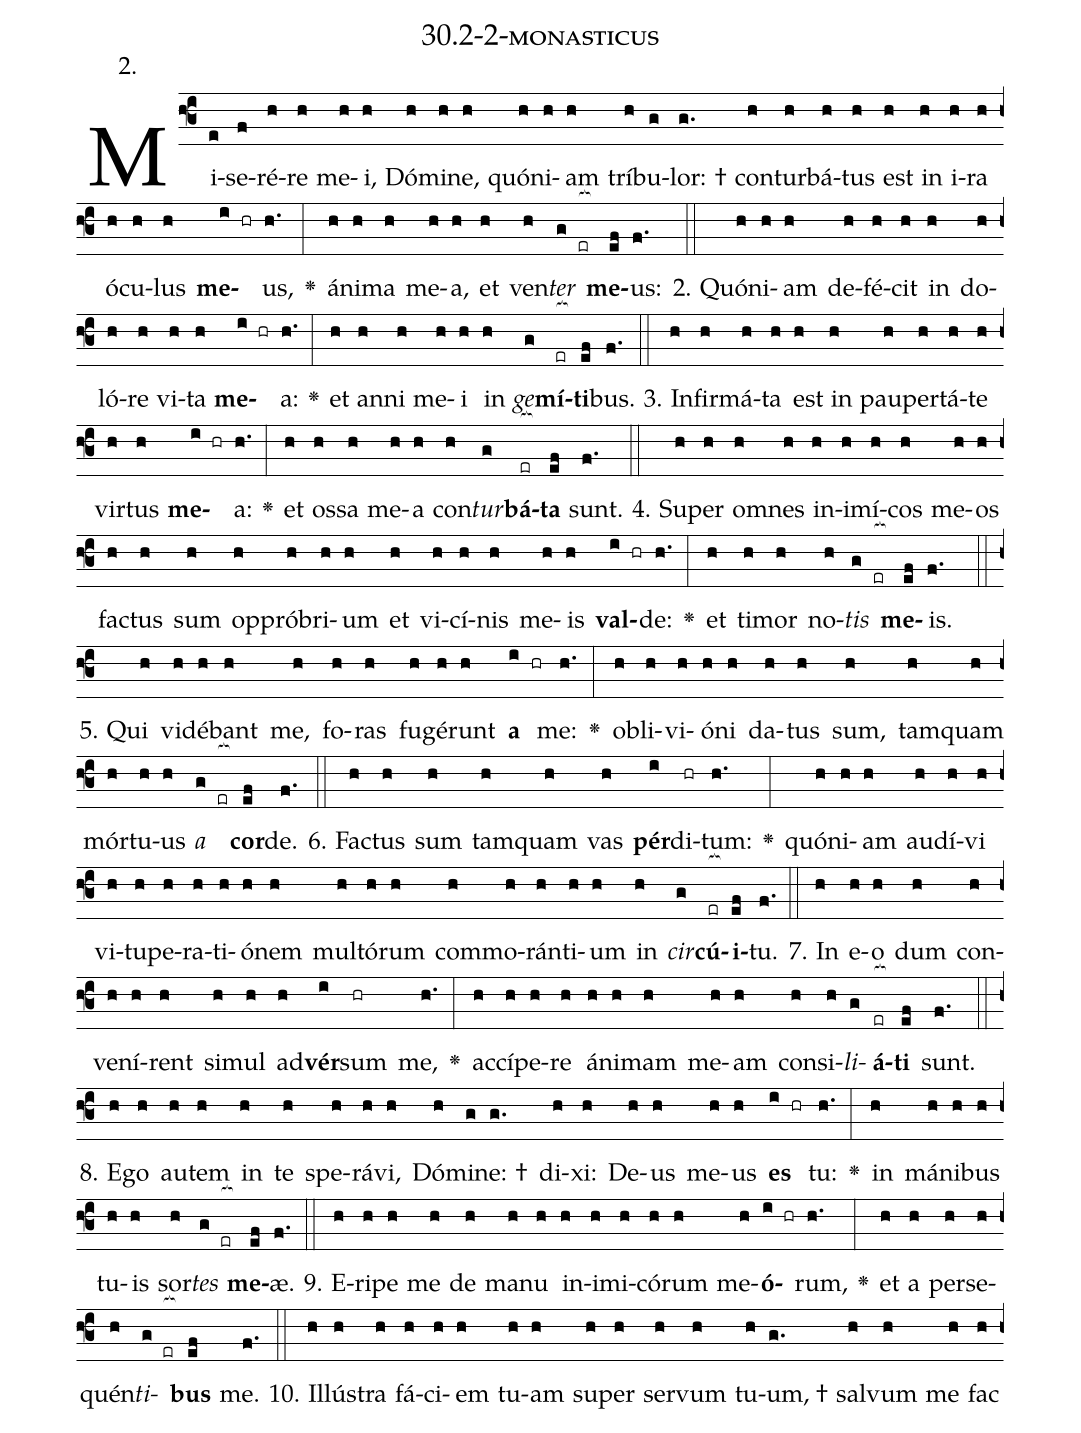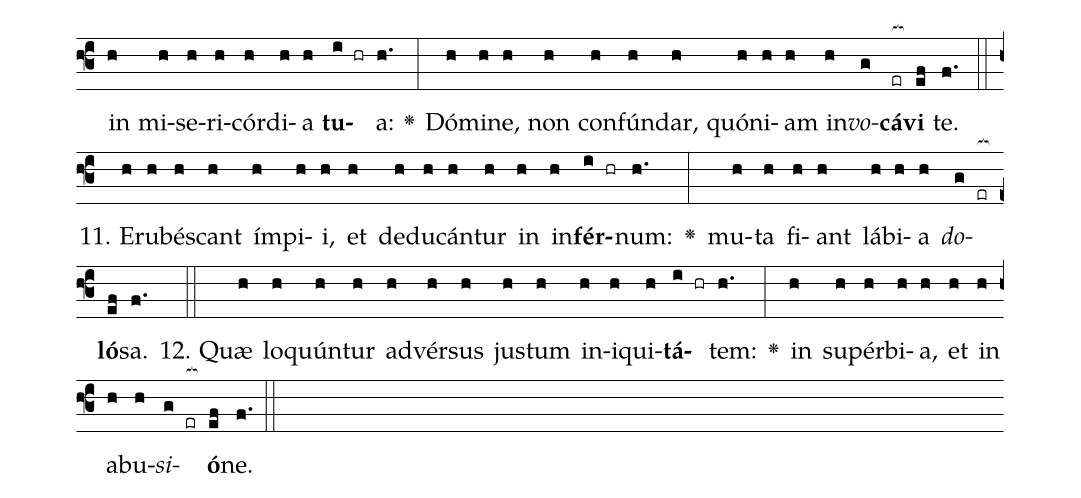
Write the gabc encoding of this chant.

name: 30.2-2-monasticus;
annotation: 2.;
%%
(f3)Mi(e)se(f)ré(h)re(h) me(h)i,(h) Dó(h)mi(h)ne,(h) quón(h)i(h)am(h) trí(h)bu(g)lor: †(g.) con(h)tur(h)bá(h)tus(h) est(h) in(h) i(h)ra(h) ó(h)cu(h)lus(h) <b>me</b>(i hr)us,(h.) <v>\greheightstar</v>(:) á(h)ni(h)ma(h) me(h)a,(h) et(h) ven(h)<i>ter</i>(g er[ocb:1{]) <b>me</b>(ef[ocb:0}])us:(f.) (::)
2. Quón(h)i(h)am(h) de(h)fé(h)cit(h) in(h) do(h)ló(h)re(h) vi(h)ta(h) <b>me</b>(i hr)a:(h.) <v>\greheightstar</v>(:) et(h) an(h)ni(h) me(h)i(h) in(h) <i>ge</i>(g)<b>mí</b>(er[ocb:1{])<b>ti</b>(ef[ocb:0}])bus.(f.) (::)
3. In(h)fir(h)má(h)ta(h) est(h) in(h) pau(h)per(h)tá(h)te(h) vir(h)tus(h) <b>me</b>(i hr)a:(h.) <v>\greheightstar</v>(:) et(h) os(h)sa(h) me(h)a(h) con(h)<i>tur</i>(g)<b>bá</b>(er[ocb:1{])<b>ta</b>(ef[ocb:0}]) sunt.(f.) (::)
4. Su(h)per(h) om(h)nes(h) in(h)i(h)mí(h)cos(h) me(h)os(h) fac(h)tus(h) sum(h) op(h)pró(h)bri(h)um(h) et(h) vi(h)cí(h)nis(h) me(h)is(h) <b>val</b>(i hr)de:(h.) <v>\greheightstar</v>(:) et(h) ti(h)mor(h) no(h)<i>tis</i>(g er[ocb:1{]) <b>me</b>(ef[ocb:0}])is.(f.) (::)
5. Qui(h) vi(h)dé(h)bant(h) me,(h) fo(h)ras(h) fu(h)gé(h)runt(h) <b>a</b>(i hr) me:(h.) <v>\greheightstar</v>(:) ob(h)li(h)vi(h)ó(h)ni(h) da(h)tus(h) sum,(h) tam(h)quam(h) mór(h)tu(h)us(h) <i>a</i>(g er[ocb:1{]) <b>cor</b>(ef[ocb:0}])de.(f.) (::)
6. Fac(h)tus(h) sum(h) tam(h)quam(h) vas(h) <b>pér</b>(i)di(hr)tum:(h.) <v>\greheightstar</v>(:) quón(h)i(h)am(h) au(h)dí(h)vi(h) vi(h)tu(h)pe(h)ra(h)ti(h)ó(h)nem(h) mul(h)tó(h)rum(h) com(h)mo(h)rán(h)ti(h)um(h) in(h) <i>cir</i>(g)<b>cú</b>(er[ocb:1{])<b>i</b>(ef[ocb:0}])tu.(f.) (::)
7. In(h) e(h)o(h) dum(h) con(h)ve(h)ní(h)rent(h) si(h)mul(h) ad(h)<b>vér</b>(i)sum(hr) me,(h.) <v>\greheightstar</v>(:) ac(h)cí(h)pe(h)re(h) á(h)ni(h)mam(h) me(h)am(h) con(h)si(h)<i>li</i>(g)<b>á</b>(er[ocb:1{])<b>ti</b>(ef[ocb:0}]) sunt.(f.) (::)
8. E(h)go(h) au(h)tem(h) in(h) te(h) spe(h)rá(h)vi,(h) Dó(h)mi(g)ne: †(g.) di(h)xi:(h) De(h)us(h) me(h)us(h) <b>es</b>(i hr) tu:(h.) <v>\greheightstar</v>(:) in(h) má(h)ni(h)bus(h) tu(h)is(h) sor(h)<i>tes</i>(g er[ocb:1{]) <b>me</b>(ef[ocb:0}])æ.(f.) (::)
9. E(h)ri(h)pe(h) me(h) de(h) ma(h)nu(h) in(h)i(h)mi(h)có(h)rum(h) me(h)<b>ó</b>(i hr)rum,(h.) <v>\greheightstar</v>(:) et(h) a(h) per(h)se(h)quén(h)<i>ti</i>(g er[ocb:1{])<b>bus</b>(ef[ocb:0}]) me.(f.) (::)
10. Il(h)lús(h)tra(h) fá(h)ci(h)em(h) tu(h)am(h) su(h)per(h) ser(h)vum(h) tu(h)um, †(g.) sal(h)vum(h) me(h) fac(h) in(h) mi(h)se(h)ri(h)cór(h)di(h)a(h) <b>tu</b>(i hr)a:(h.) <v>\greheightstar</v>(:) Dó(h)mi(h)ne,(h) non(h) con(h)fún(h)dar,(h) quón(h)i(h)am(h) in(h)<i>vo</i>(g)<b>cá</b>(er[ocb:1{])<b>vi</b>(ef[ocb:0}]) te.(f.) (::)
11. E(h)ru(h)bés(h)cant(h) ím(h)pi(h)i,(h) et(h) de(h)du(h)cán(h)tur(h) in(h) in(h)<b>fér</b>(i hr)num:(h.) <v>\greheightstar</v>(:) mu(h)ta(h) fi(h)ant(h) lá(h)bi(h)a(h) <i>do</i>(g er[ocb:1{])<b>ló</b>(ef[ocb:0}])sa.(f.) (::)
12. Quæ(h) lo(h)quún(h)tur(h) ad(h)vér(h)sus(h) jus(h)tum(h) in(h)i(h)qui(h)<b>tá</b>(i hr)tem:(h.) <v>\greheightstar</v>(:) in(h) su(h)pér(h)bi(h)a,(h) et(h) in(h) ab(h)u(h)<i>si</i>(g er[ocb:1{])<b>ó</b>(ef[ocb:0}])ne.(f.) (::)
